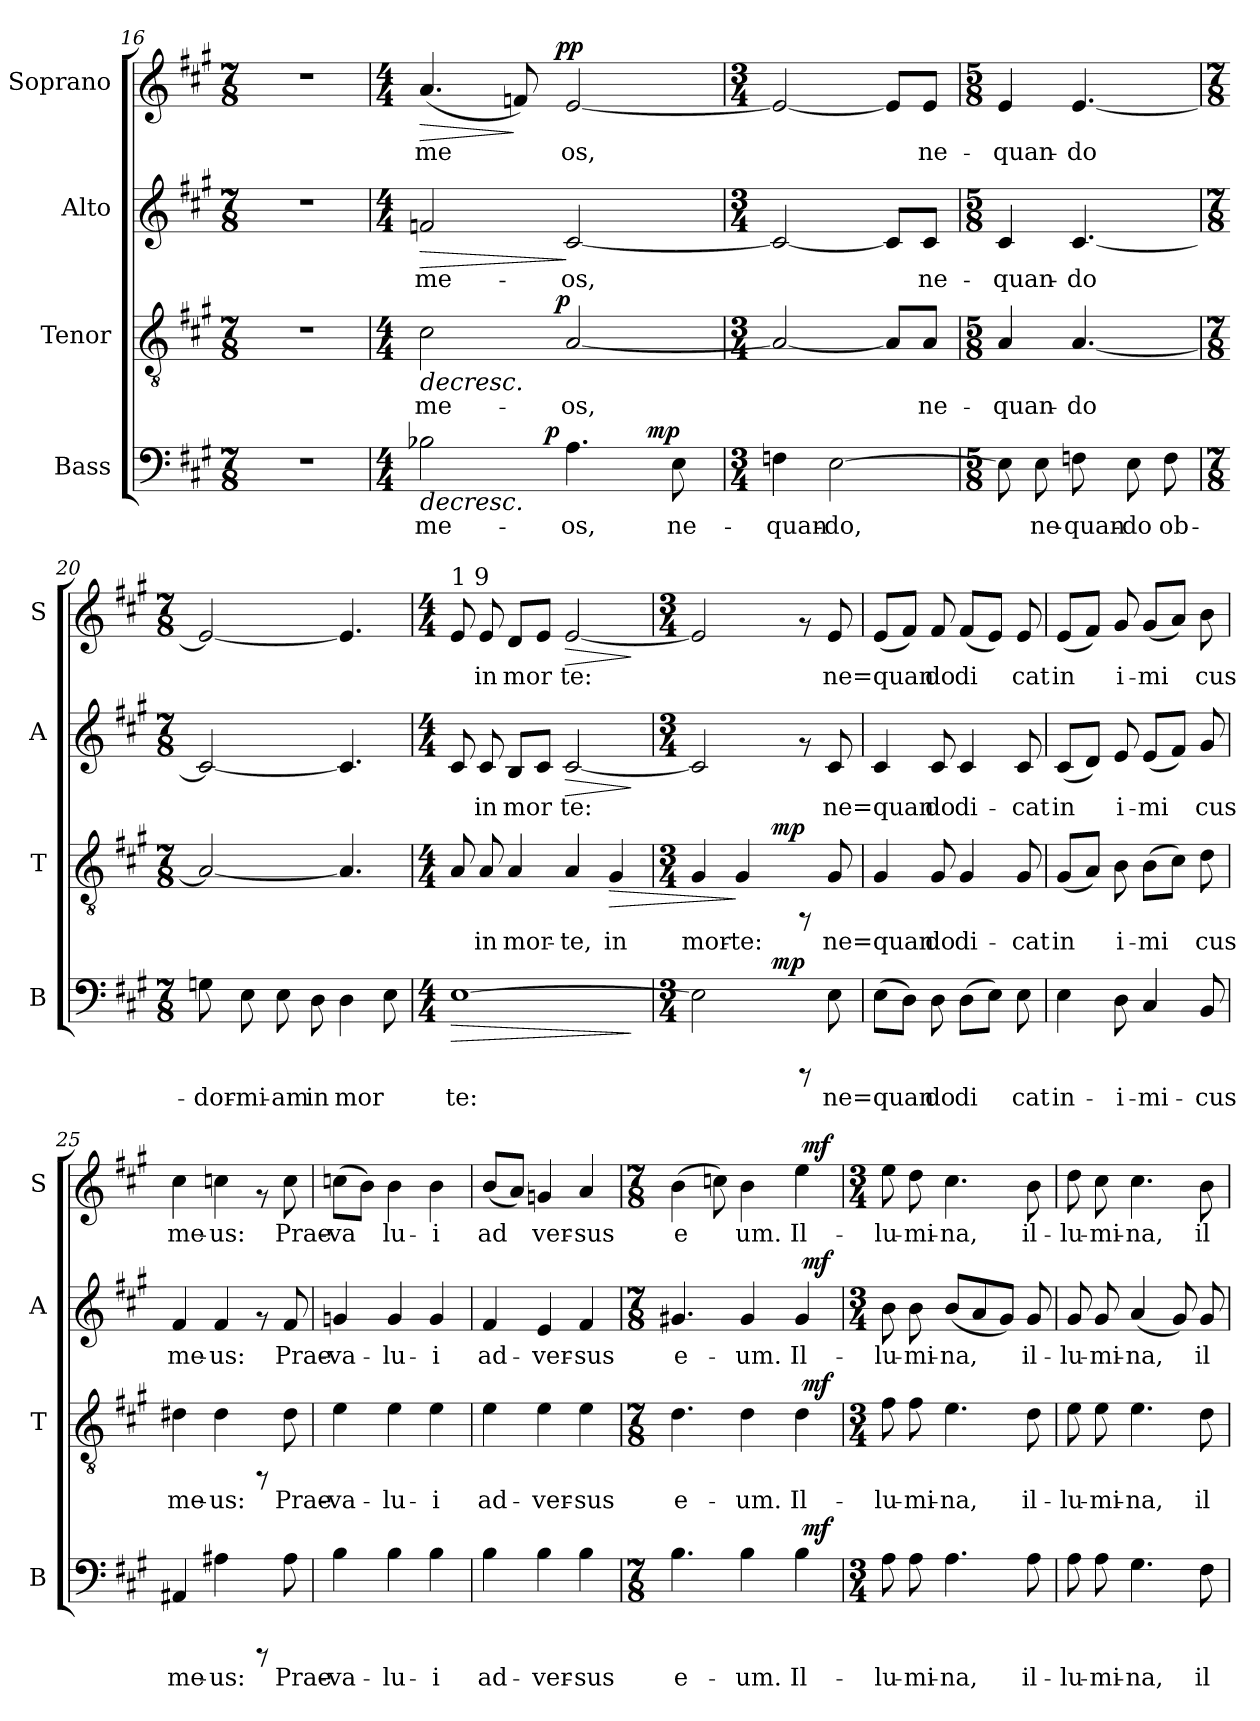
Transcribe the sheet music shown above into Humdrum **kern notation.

**kern	**text	**dynam	**kern	**text	**dynam	**kern	**text	**dynam	**kern	**text	**dynam
*part4	*part4	*part4	*part3	*part3	*part3	*part2	*part2	*part2	*part1	*part1	*part1
*staff4	*staff4	*staff4	*staff3	*staff3	*staff3	*staff2	*staff2	*staff2	*staff1	*staff1	*staff1
*I"Bass	*	*	*I"Tenor	*	*	*I"Alto	*	*	*I"Soprano	*	*
*I'B	*	*	*I'T	*	*	*I'A	*	*	*I'S	*	*
*clefF4	*	*	*clefGv2	*	*	*clefG2	*	*	*clefG2	*	*
*k[f#c#g#]	*	*	*k[f#c#g#]	*	*	*k[f#c#g#]	*	*	*k[f#c#g#]	*	*
*A:	*	*	*A:	*	*	*A:	*	*	*A:	*	*
*M7/8	*	*	*M7/8	*	*	*M7/8	*	*	*M7/8	*	*
=16	=16	=16	=16	=16	=16	=16	=16	=16	=16	=16	=16
2..r	.	.	2..r	.	.	2..r	.	.	2..r	.	.
!!LO:PB:g=z
=17	=17	=17	=17	=17	=17	=17	=17	=17	=17	=17	=17
*M4/4	*	*	*M4/4	*	*	*M4/4	*	*	*M4/4	*	*
!	!LO:LY:b:cj	!LO:HP:b	!	!LO:LY:b:cj	!LO:HP:b	!	!LO:LY:b:cj	!LO:HP:b	!	!LO:LY:b:cj	!LO:HP:b
*^	*	*	*^	*	*	*	*	*	*^	*	*
*	*^	*	*	*	*	*	*	*	*	*	*	*	*	*
2B-X\	4...ryy	2ryy	me-	>	2c#\	4ryy	me-	>	2fn/	me-	>	(<4.a/	4ryy	me-	>
.	.	.	.	.	.	8...ryy	.	.	.	.	.	.	8...ryy	.	.
!	!	!	!	!	!	!	!	!	!	!	!	!	!	!LO:LY:b:cj	!
.	.	.	.	.	.	.	.	.	.	.	.	8fn/)	.	--	]
!	!	!	!	!LO:DY:a	!	!	!	!	!	!	!	!	!	!	!
.	2ryy	.	.	p	.	.	.	.	.	.	.	.	.	.	.
!	!	!	!	!	!	!	!	!LO:DY:a	!	!	!	!	!	!	!LO:DY:a
!	!	!	!	!	!	!	!	!	!	!	!	!	!	!	!LO:DY:n=1:b
.	.	.	.	.	.	2ryy	.	p	.	.	.	.	2ryy	.	p p
!	!	!	!LO:LY:b:cj	!	!	!	!LO:LY:b:cj	!	!	!LO:LY:b:cj	!	!	!	!LO:LY:b:cj	!
4.A\	.	4ryy	-os,	]	[<2A/	.	-os,	]	[<2c#/	-os,	]	[<2e/	.	-os,	.
.	.	16ryy	.	.	.	.	.	.	.	.	.	.	.	.	.
!	!	!	!	!LO:DY:a	!	!	!	!	!	!	!	!	!	!	!
.	.	8.ryy	.	mp	.	.	.	.	.	.	.	.	.	.	.
!	!	!	!LO:LY:b:cj	!	!	!	!	!	!	!	!	!	!	!	!
8E\	.	.	ne-	.	.	.	.	.	.	.	.	.	.	.	.
.	32ryy	.	.	.	.	.	.	.	.	.	.	.	.	.	.
.	.	.	.	.	.	64ryy	.	.	.	.	.	.	64ryy	.	.
*v	*v	*v	*	*	*	*	*	*	*	*	*	*v	*v	*	*
*	*	*	*v	*v	*	*	*	*	*	*	*	*
=18	=18	=18	=18	=18	=18	=18	=18	=18	=18	=18	=18
*M3/4	*	*	*M3/4	*	*	*M3/4	*	*	*M3/4	*	*
*^	*	*	*^	*	*	*	*	*	*^	*	*
*	*^	*	*	*	*	*	*	*	*	*	*	*	*	*
!	!	!	!LO:LY:b:cj	!	!	!	!LO:LY:b:cj	!	!	!LO:LY:b:cj	!	!	!	!LO:LY:b:cj	!
*v	*v	*v	*	*	*	*	*	*	*	*	*	*v	*v	*	*
*	*	*	*v	*v	*	*	*	*	*	*	*	*
4Fn\	-quan-	.	2A/_<	.	.	2c#/_<	.	.	2e/_<	.	.
!	!LO:LY:b:cj	!	!	!	!	!	!	!	!	!	!
[>2E\	-do,	.	.	.	.	.	.	.	.	.	.
!	!	!	!	!LO:LY:b:cj	!	!	!LO:LY:b:cj	!	!	!LO:LY:b:cj	!
.	.	.	8A/L]	.	.	8c#/L]	.	.	8e/L]	.	.
!	!	!	!	!LO:LY:b:cj	!	!	!LO:LY:b:cj	!	!	!LO:LY:b:cj	!
.	.	.	8A/J	ne-	.	8c#/J	ne-	.	8e/J	ne-	.
=19	=19	=19	=19	=19	=19	=19	=19	=19	=19	=19	=19
*M5/8	*	*	*M5/8	*	*	*M5/8	*	*	*M5/8	*	*
!	!LO:LY:b:cj	!	!	!LO:LY:b:cj	!	!	!LO:LY:b:cj	!	!	!LO:LY:b:cj	!
8E\]	.	.	4A/	-quan-	.	4c#/	-quan-	.	4e/	-quan-	.
!	!LO:LY:b:cj	!	!	!	!	!	!	!	!	!	!
8E\	ne-	.	.	.	.	.	.	.	.	.	.
!	!LO:LY:b:cj	!	!	!LO:LY:b:cj	!	!	!LO:LY:b:cj	!	!	!LO:LY:b:cj	!
8Fn\	-quan-	.	[<4.A/	-do	.	[<4.c#/	-do	.	[<4.e/	-do	.
!	!LO:LY:b:cj	!	!	!	!	!	!	!	!	!	!
8E\	-do	.	.	.	.	.	.	.	.	.	.
!	!LO:LY:b:cj	!	!	!	!	!	!	!	!	!	!
8F\	ob-	.	.	.	.	.	.	.	.	.	.
=20	=20	=20	=20	=20	=20	=20	=20	=20	=20	=20	=20
*M7/8	*	*	*M7/8	*	*	*M7/8	*	*	*M7/8	*	*
!	!LO:LY:b:cj	!	!	!LO:LY:b:cj	!	!	!LO:LY:b:cj	!	!	!LO:LY:b:cj	!
8Gn\	-dor-	.	2A/_<	.	.	2c#/_<	.	.	2e/_<	.	.
!	!LO:LY:b:cj	!	!	!	!	!	!	!	!	!	!
8E\	-mi-	.	.	.	.	.	.	.	.	.	.
!	!LO:LY:b:cj	!	!	!	!	!	!	!	!	!	!
8E\	-am	.	.	.	.	.	.	.	.	.	.
!	!LO:LY:b:cj	!	!	!	!	!	!	!	!	!	!
8D\	in	.	.	.	.	.	.	.	.	.	.
!	!LO:LY:b:cj	!	!	!LO:LY:b:cj	!	!	!LO:LY:b:cj	!	!	!LO:LY:b:cj	!
4D\	mor-	.	4.A/]	.	.	4.c#/]	.	.	4.e/]	.	.
!	!LO:LY:b:cj	!	!	!	!	!	!	!	!	!	!
8E\	--	.	.	.	.	.	.	.	.	.	.
!!LO:LB:g=z
=21	=21	=21	=21	=21	=21	=21	=21	=21	=21	=21	=21
*M4/4	*	*	*M4/4	*	*	*M4/4	*	*	*M4/4	*	*
!	!	!	!	!	!	!	!	!	!LO:TX:a:t=1 9	!	!
!	!LO:LY:b:cj	!LO:HP:b	!	!LO:LY:b:cj	!	!	!LO:LY:b:cj	!	!	!LO:LY:b:cj	!
[>1E	-te:	>	8A/	.	.	8c#/	.	.	8e/	.	.
!	!	!	!	!LO:LY:b:cj	!	!	!LO:LY:b:cj	!	!	!LO:LY:b:cj	!
.	.	.	8A/	in	.	8c#/	in	.	8e/	in	.
!	!	!	!	!LO:LY:b:cj	!	!	!LO:LY:b:cj	!	!	!LO:LY:b:cj	!
.	.	.	4A/	mor-	.	8B/L	mor-	.	8d/L	mor-	.
!	!	!	!	!	!	!	!LO:LY:b:cj	!	!	!LO:LY:b:cj	!
.	.	.	.	.	.	8c#/J	--	.	8e/J	--	.
!	!	!	!	!LO:LY:b:cj	!	!	!LO:LY:b:cj	!LO:HP:b	!	!LO:LY:b:cj	!LO:HP:b
.	.	.	4A/	-te,	.	[<2c#/	-te:	>	[<2e/	-te:	>
!	!	!	!	!LO:LY:b:cj	!LO:HP:b	!	!	!	!	!	!
.	.	.	4G#/	in	>	.	.	.	.	.	.
.	.	]	.	.	.	.	.	]	.	.	]
=22	=22	=22	=22	=22	=22	=22	=22	=22	=22	=22	=22
*M3/4	*	*	*M3/4	*	*	*M3/4	*	*	*M3/4	*	*
!	!LO:LY:b:cj	!	!	!LO:LY:b:cj	!	!	!LO:LY:b:cj	!	!	!LO:LY:b:cj	!
*^	*	*	*^	*	*	*	*	*	*^	*	*
2E\]	4ryy	.	.	4G#/	4ryy	mor-	.	2c#/]	.	.	2e/]	4ryy	.	.
!	!	!	!	!	!	!LO:LY:b:cj	!	!	!	!	!	!	!	!
.	8ryy	.	.	4G#/	8ryy	-te:	]	.	.	.	.	8ryy	.	.
.	64ryy	.	.	.	64ryy	.	.	.	.	.	.	64ryy	.	.
!	!	!	!LO:DY:a	!	!	!	!LO:DY:a	!	!	!	!	!	!	!LO:DY:a
!	!	!	!	!	!	!	!	!	!	!	!	!	!	!LO:DY:n=1:b
.	4ryy	.	mp	.	4ryy	.	mp	.	.	.	.	4ryy	.	mp mp
8rCCC	.	.	.	8rFF	.	.	.	8rf	.	.	8rf	.	.	.
!	!	!LO:LY:b:cj	!	!	!	!LO:LY:b:cj	!	!	!LO:LY:b:cj	!	!	!	!LO:LY:b:cj	!
8E\	.	ne=quan-	.	8G#/	.	ne=quan-	.	8c#/	ne=quan-	.	8e/	.	ne=quan-	.
.	16..ryy	.	.	.	16..ryy	.	.	.	.	.	.	16..ryy	.	.
=23	=23	=23	=23	=23	=23	=23	=23	=23	=23	=23	=23	=23	=23	=23
!	!	!LO:LY:b:cj	!	!	!	!LO:LY:b:cj	!	!	!LO:LY:b:cj	!	!	!	!LO:LY:b:cj	!
*v	*v	*	*	*	*	*	*	*	*	*	*v	*v	*	*
*	*	*	*v	*v	*	*	*	*	*	*	*	*
(>8E\L	--	.	4G#/	--	.	4c#/	--	.	(<8e/L	--	.
!	!LO:LY:b:cj	!	!	!	!	!	!	!	!	!LO:LY:b:cj	!
8D\J)	--	.	.	.	.	.	.	.	8f#/J)	--	.
!	!LO:LY:b:cj	!	!	!LO:LY:b:cj	!	!	!LO:LY:b:cj	!	!	!LO:LY:b:cj	!
8D\	-do	.	8G#/	-do	.	8c#/	-do	.	8f#/	-do	.
!	!LO:LY:b:cj	!	!	!LO:LY:b:cj	!	!	!LO:LY:b:cj	!	!	!LO:LY:b:cj	!
(>8D\L	di-	.	4G#/	di-	.	4c#/	di-	.	(<8f#/L	di-	.
!	!LO:LY:b:cj	!	!	!	!	!	!	!	!	!LO:LY:b:cj	!
8E\J)	--	.	.	.	.	.	.	.	8e/J)	--	.
!	!LO:LY:b:cj	!	!	!LO:LY:b:cj	!	!	!LO:LY:b:cj	!	!	!LO:LY:b:cj	!
8E\	-cat	.	8G#/	-cat	.	8c#/	-cat	.	8e/	-cat	.
=24	=24	=24	=24	=24	=24	=24	=24	=24	=24	=24	=24
!	!LO:LY:b:cj	!	!	!LO:LY:b:cj	!	!	!LO:LY:b:cj	!	!	!LO:LY:b:cj	!
4E\	in-	.	(<8G#/L	in-	.	(<8c#/L	in-	.	(<8e/L	in-	.
!	!	!	!	!LO:LY:b:cj	!	!	!LO:LY:b:cj	!	!	!LO:LY:b:cj	!
.	.	.	8A/J)	--	.	8d/J)	--	.	8f#/J)	--	.
!	!LO:LY:b:cj	!	!	!LO:LY:b:cj	!	!	!LO:LY:b:cj	!	!	!LO:LY:b:cj	!
8D\	-i-	.	8B\	-i-	.	8e/	-i-	.	8g#/	-i-	.
!	!LO:LY:b:cj	!	!	!LO:LY:b:cj	!	!	!LO:LY:b:cj	!	!	!LO:LY:b:cj	!
4C#/	-mi-	.	(>8B\L	-mi-	.	(<8e/L	-mi-	.	(<8g#/L	-mi-	.
!	!	!	!	!LO:LY:b:cj	!	!	!LO:LY:b:cj	!	!	!LO:LY:b:cj	!
.	.	.	8c#\J)	--	.	8f#/J)	--	.	8a/J)	--	.
!	!LO:LY:b:cj	!	!	!LO:LY:b:cj	!	!	!LO:LY:b:cj	!	!	!LO:LY:b:cj	!
8BB/	-cus	.	8d\	-cus	.	8g#/	-cus	.	8b\	-cus	.
=25	=25	=25	=25	=25	=25	=25	=25	=25	=25	=25	=25
!	!LO:LY:b:cj	!	!	!LO:LY:b:cj	!	!	!LO:LY:b:cj	!	!	!LO:LY:b:cj	!
4AA#X/	me-	.	4d#X\	me-	.	4f#/	me-	.	4cc#\	me-	.
!	!LO:LY:b:cj	!	!	!LO:LY:b:cj	!	!	!LO:LY:b:cj	!	!	!LO:LY:b:cj	!
4A#X\	-us:	.	4d#\	-us:	.	4f#/	-us:	.	4ccn\	-us:	.
8rCCC	.	.	8rFF	.	.	8rf	.	.	8rf	.	.
!	!LO:LY:b:cj	!	!	!LO:LY:b:cj	!	!	!LO:LY:b:cj	!	!	!LO:LY:b:cj	!
8A#\	Prae-	.	8d#\	Prae-	.	8f#/	Prae-	.	8cc\	Prae-	.
!!LO:PB:g=z
=26	=26	=26	=26	=26	=26	=26	=26	=26	=26	=26	=26
!	!LO:LY:b:cj	!	!	!LO:LY:b:cj	!	!	!LO:LY:b:cj	!	!	!LO:LY:b:cj	!
4B\	-va-	.	4e\	-va-	.	4gn/	-va-	.	(>8ccn\L	-va-	.
!	!	!	!	!	!	!	!	!	!	!LO:LY:b:cj	!
.	.	.	.	.	.	.	.	.	8b\J)	--	.
!	!LO:LY:b:cj	!	!	!LO:LY:b:cj	!	!	!LO:LY:b:cj	!	!	!LO:LY:b:cj	!
4B\	-lu-	.	4e\	-lu-	.	4g/	-lu-	.	4b\	-lu-	.
!	!LO:LY:b:cj	!	!	!LO:LY:b:cj	!	!	!LO:LY:b:cj	!	!	!LO:LY:b:cj	!
4B\	-i	.	4e\	-i	.	4g/	-i	.	4b\	-i	.
=27	=27	=27	=27	=27	=27	=27	=27	=27	=27	=27	=27
!	!LO:LY:b:cj	!	!	!LO:LY:b:cj	!	!	!LO:LY:b:cj	!	!	!LO:LY:b:cj	!
4B\	ad-	.	4e\	ad-	.	4f#/	ad-	.	(<8b/L	ad-	.
!	!	!	!	!	!	!	!	!	!	!LO:LY:b:cj	!
.	.	.	.	.	.	.	.	.	8a/J)	--	.
!	!LO:LY:b:cj	!	!	!LO:LY:b:cj	!	!	!LO:LY:b:cj	!	!	!LO:LY:b:cj	!
4B\	-ver-	.	4e\	-ver-	.	4e/	-ver-	.	4gn/	-ver-	.
!	!LO:LY:b:cj	!	!	!LO:LY:b:cj	!	!	!LO:LY:b:cj	!	!	!LO:LY:b:cj	!
4B\	-sus	.	4e\	-sus	.	4f#/	-sus	.	4a/	-sus	.
=28	=28	=28	=28	=28	=28	=28	=28	=28	=28	=28	=28
*M7/8	*	*	*M7/8	*	*	*M7/8	*	*	*M7/8	*	*
!	!LO:LY:b:cj	!	!	!LO:LY:b:cj	!	!	!LO:LY:b:cj	!	!	!LO:LY:b:cj	!
*^	*	*	*^	*	*	*^	*	*	*^	*	*
4.B\	2ryy	e-	.	4.d\	2ryy	e-	.	4.g#X/	2ryy	e-	.	(>4b\	2ryy	e-	.
!	!	!	!	!	!	!	!	!	!	!	!	!	!	!LO:LY:b:cj	!
.	.	.	.	.	.	.	.	.	.	.	.	8ccn\)	.	--	.
!	!	!LO:LY:b:cj	!	!	!	!LO:LY:b:cj	!	!	!	!LO:LY:b:cj	!	!	!	!LO:LY:b:cj	!
4B\	.	-um.	.	4d\	.	-um.	.	4g#/	.	-um.	.	4b\	.	-um.	.
.	8ryy	.	.	.	8ryy	.	.	.	8ryy	.	.	.	8ryy	.	.
!	!	!LO:LY:b:cj	!	!	!	!LO:LY:b:cj	!	!	!	!LO:LY:b:cj	!	!	!	!LO:LY:b:cj	!
4B\	64ryy	Il-	.	4d\	64ryy	Il-	.	4g#/	64ryy	Il-	.	4ee\	64ryy	Il-	.
!	!	!	!LO:DY:a	!	!	!	!LO:DY:a	!	!	!	!LO:DY:a	!	!	!	!LO:DY:a
.	8...ryy	.	mf	.	8...ryy	.	mf	.	8...ryy	.	mf	.	8...ryy	.	mf
*v	*v	*	*	*	*	*	*	*v	*v	*	*	*v	*v	*	*
*	*	*	*v	*v	*	*	*	*	*	*	*	*
=29	=29	=29	=29	=29	=29	=29	=29	=29	=29	=29	=29
*M3/4	*	*	*M3/4	*	*	*M3/4	*	*	*M3/4	*	*
*^	*	*	*^	*	*	*^	*	*	*^	*	*
!	!	!LO:LY:b:cj	!	!	!	!LO:LY:b:cj	!	!	!	!LO:LY:b:cj	!	!	!	!LO:LY:b:cj	!
*v	*v	*	*	*	*	*	*	*v	*v	*	*	*v	*v	*	*
*	*	*	*v	*v	*	*	*	*	*	*	*	*
8A\	-lu-	.	8f#\	-lu-	.	8b\	-lu-	.	8ee\	-lu-	.
!	!LO:LY:b:cj	!	!	!LO:LY:b:cj	!	!	!LO:LY:b:cj	!	!	!LO:LY:b:cj	!
8A\	-mi-	.	8f#\	-mi-	.	8b\	-mi-	.	8dd\	-mi-	.
!	!LO:LY:b:cj	!	!	!LO:LY:b:cj	!	!	!LO:LY:b:cj	!	!	!LO:LY:b:cj	!
4.A\	-na,	.	4.e\	-na,	.	(<8b/L	-na,	.	4.cc#\	-na,	.
!	!	!	!	!	!	!	!LO:LY:b:cj	!	!	!	!
.	.	.	.	.	.	8a/	.	.	.	.	.
!	!	!	!	!	!	!	!LO:LY:b:cj	!	!	!	!
.	.	.	.	.	.	8g#/J)	.	.	.	.	.
!	!LO:LY:b:cj	!	!	!LO:LY:b:cj	!	!	!LO:LY:b:cj	!	!	!LO:LY:b:cj	!
8A\	il-	.	8d\	il-	.	8g#/	il-	.	8b\	il-	.
=30	=30	=30	=30	=30	=30	=30	=30	=30	=30	=30	=30
!	!LO:LY:b:cj	!	!	!LO:LY:b:cj	!	!	!LO:LY:b:cj	!	!	!LO:LY:b:cj	!
8A\	-lu-	.	8e\	-lu-	.	8g#/	-lu-	.	8dd\	-lu-	.
!	!LO:LY:b:cj	!	!	!LO:LY:b:cj	!	!	!LO:LY:b:cj	!	!	!LO:LY:b:cj	!
8A\	-mi-	.	8e\	-mi-	.	8g#/	-mi-	.	8cc#\	-mi-	.
!	!LO:LY:b:cj	!	!	!LO:LY:b:cj	!	!	!LO:LY:b:cj	!	!	!LO:LY:b:cj	!
4.G#\	-na,	.	4.e\	-na,	.	(<4a/	-na,	.	4.cc#\	-na,	.
!	!	!	!	!	!	!	!LO:LY:b:cj	!	!	!	!
.	.	.	.	.	.	8g#/)	.	.	.	.	.
!	!LO:LY:b:cj	!	!	!LO:LY:b:cj	!	!	!LO:LY:b:cj	!	!	!LO:LY:b:cj	!
8F#\	il-	.	8d\	il-	.	8g#/	il-	.	8b\	il-	.
=	=	=	=	=	=	=	=	=	=	=	=
*-	*-	*-	*-	*-	*-	*-	*-	*-	*-	*-	*-
